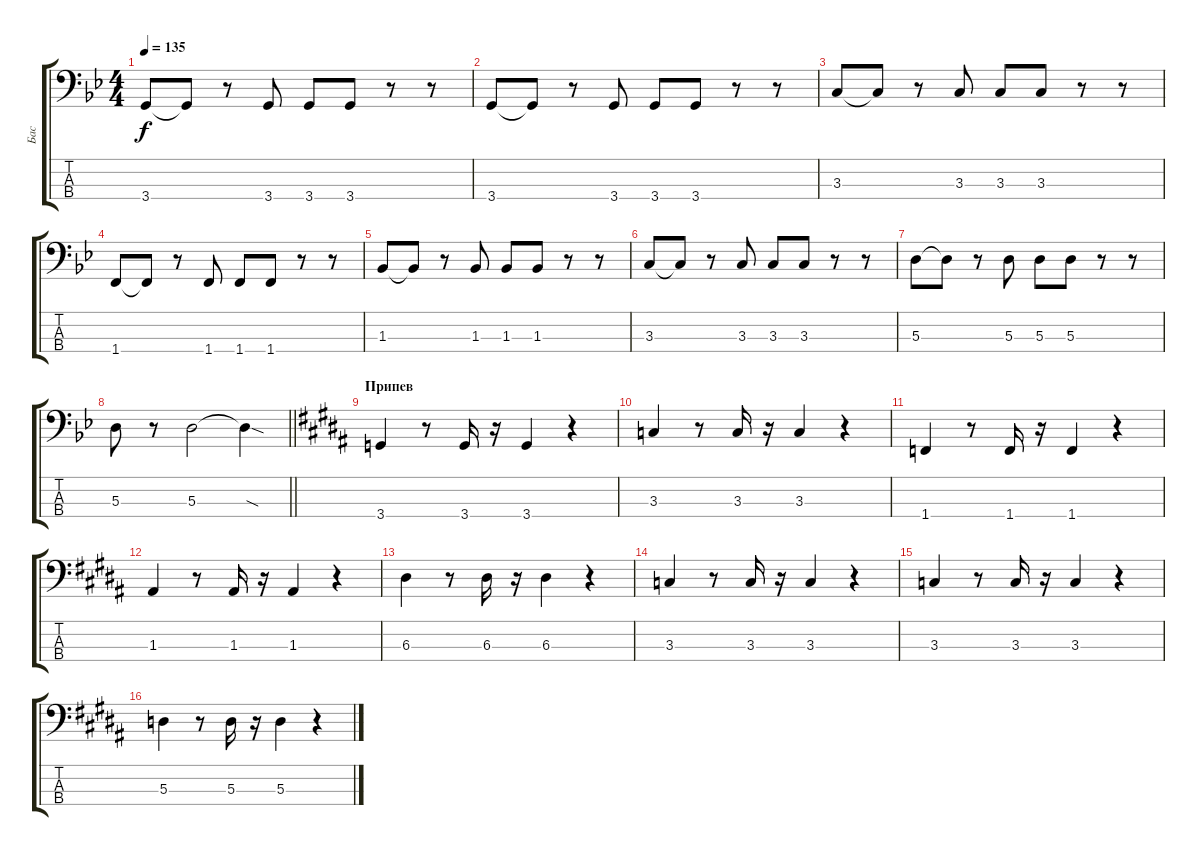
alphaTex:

\track ("Бас" "Бас") {instrument electricbassfinger}
\staff {score tabs}
\tuning (G2 D2 A1 E1) {hide}
\ts (4 4)
\tempo 135
\clef f4
\ks gminor
3.4.8{dy f} 3.4{t}.8 r.8 3.4.8 3.4.8 3.4.8 r.8 r.8 |
3.4.8 3.4{t}.8 r.8 3.4.8 3.4.8 3.4.8 r.8 r.8 |
3.3.8 3.3{t}.8 r.8 3.3.8 3.3.8 3.3.8 r.8 r.8 |
1.4.8 1.4{t}.8 r.8 1.4.8 1.4.8 1.4.8 r.8 r.8 |
1.3.8 1.3{t}.8 r.8 1.3.8 1.3.8 1.3.8 r.8 r.8 |
3.3.8 3.3{t}.8 r.8 3.3.8 3.3.8 3.3.8 r.8 r.8 |
5.3.8 5.3{t}.8 r.8 5.3.8 5.3.8 5.3.8 r.8 r.8 |
\barLineRight lightlight
5.3.8 r.8 5.3.2 5.3{sod t}.4 |
\section ("" "Припев")
\ks g#minor
3.4.4 r.8 3.4.16 r.16 3.4.4 r.4 |
3.3.4 r.8 3.3.16 r.16 3.3.4 r.4 |
1.4.4 r.8 1.4.16 r.16 1.4.4 r.4 |
1.3.4 r.8 1.3.16 r.16 1.3.4 r.4 |
6.3.4 r.8 6.3.16 r.16 6.3.4 r.4 |
3.3.4 r.8 3.3.16 r.16 3.3.4 r.4 |
3.3.4 r.8 3.3.16 r.16 3.3.4 r.4 |
5.3.4 r.8 5.3.16 r.16 5.3.4 r.4
